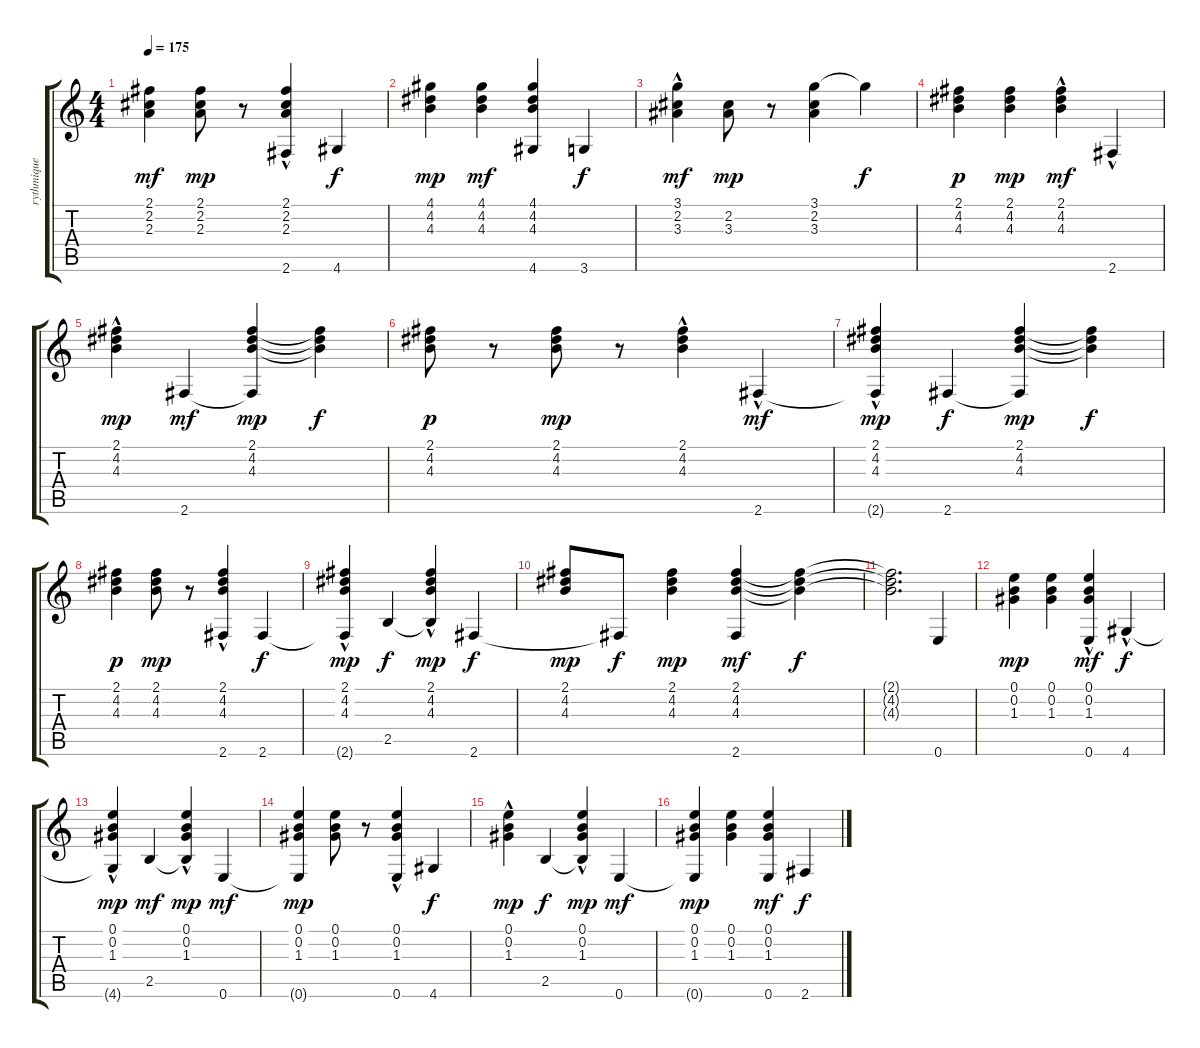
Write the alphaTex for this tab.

\track ("rythmique" "rythmique") {instrument acousticguitarnylon}
\staff {score tabs}
\tuning (E4 B3 G3 D3 A2 E2) {hide}
\ts (4 4)
\tempo 175
\clef g2
\ks c
(2.1 2.2 2.3).4{dy mf} (2.1 2.2 2.3).8{dy mp} r.8 (2.1{hac} 2.2 2.3 2.6).4 4.6.4{dy f} |
(4.1 4.2 4.3).4{dy mp} (4.1 4.2 4.3).4{dy mf} (4.1 4.2 4.3 4.6).4 3.6.4{dy f} |
(3.1{hac} 2.2 3.3).4{dy mf} (2.2 3.3).8{dy mp} r.8 (3.1 2.2 3.3).4 3.1{t}.4{dy f} |
(2.1 4.2 4.3).4{dy p} (2.1 4.2 4.3).4{dy mp} (2.1{hac} 4.2{hac} 4.3{hac}).4{dy mf} 2.6{hac}.4 |
(2.1{hac} 4.2{hac} 4.3{hac}).4{dy mp} 2.6.4{dy mf} (2.1 4.2 4.3 2.6{t}).4{dy mp} (2.1{t} 4.2{t} 4.3{t}).4{dy f} |
(2.1 4.2 4.3).8{dy p} r.8 (2.1 4.2 4.3).8{dy mp} r.8 (2.1 4.2{hac} 4.3{hac}).4 2.6{hac}.4{dy mf} |
(2.1{hac} 4.2{hac} 4.3{hac} 2.6{t}).4{dy mp} 2.6.4{dy f} (2.1 4.2 4.3 2.6{t}).4{dy mp} (2.1{t} 4.2{t} 4.3{t}).4{dy f} |
(2.1 4.2 4.3).4{dy p} (2.1 4.2 4.3).8{dy mp} r.8 (2.1{hac} 4.2{hac} 4.3{hac} 2.6).4 2.6.4{dy f} |
(2.1{hac} 4.2{hac} 4.3{hac} 2.6{t}).4{dy mp} 2.5.4{dy f} (2.1{hac} 4.2{hac} 4.3{hac} 2.5{t}).4{dy mp} 2.6.4{dy f} |
(2.1 4.2 4.3).8{dy mp} 2.6{t}.8{dy f} (2.1 4.2 4.3).4{dy mp} (2.1 4.2 4.3 2.6).4{dy mf} (2.1{t} 4.2{t} 4.3{t}).4{dy f} |
(2.1{t} 4.2{t} 4.3{t}).2{d} 0.6.4 |
(0.1 0.2 1.3).4{dy mp} (0.1 0.2 1.3).4 (0.1 0.2{hac} 1.3 0.6).4{dy mf} 4.6{hac}.4{dy f} |
(0.1{hac} 0.2{hac} 1.3{hac} 4.6{t}).4{dy mp} 2.5.4{dy mf} (0.1{hac} 0.2{hac} 1.3{hac} 2.5{t}).4{dy mp} 0.6.4{dy mf} |
(0.1 0.2 1.3 0.6{t}).4{dy mp} (0.1 0.2 1.3).8 r.8 (0.1{hac} 0.2{hac} 1.3{hac} 0.6).4 4.6.4{dy f} |
(0.1{hac} 0.2{hac} 1.3{hac}).4{dy mp} 2.5.4{dy f} (0.1{hac} 0.2{hac} 1.3{hac} 2.5{t}).4{dy mp} 0.6.4{dy mf} |
(0.1 0.2 1.3 0.6{t}).4{dy mp} (0.1 0.2 1.3).4 (0.1 0.2 1.3 0.6).4{dy mf} 2.6.4{dy f}
